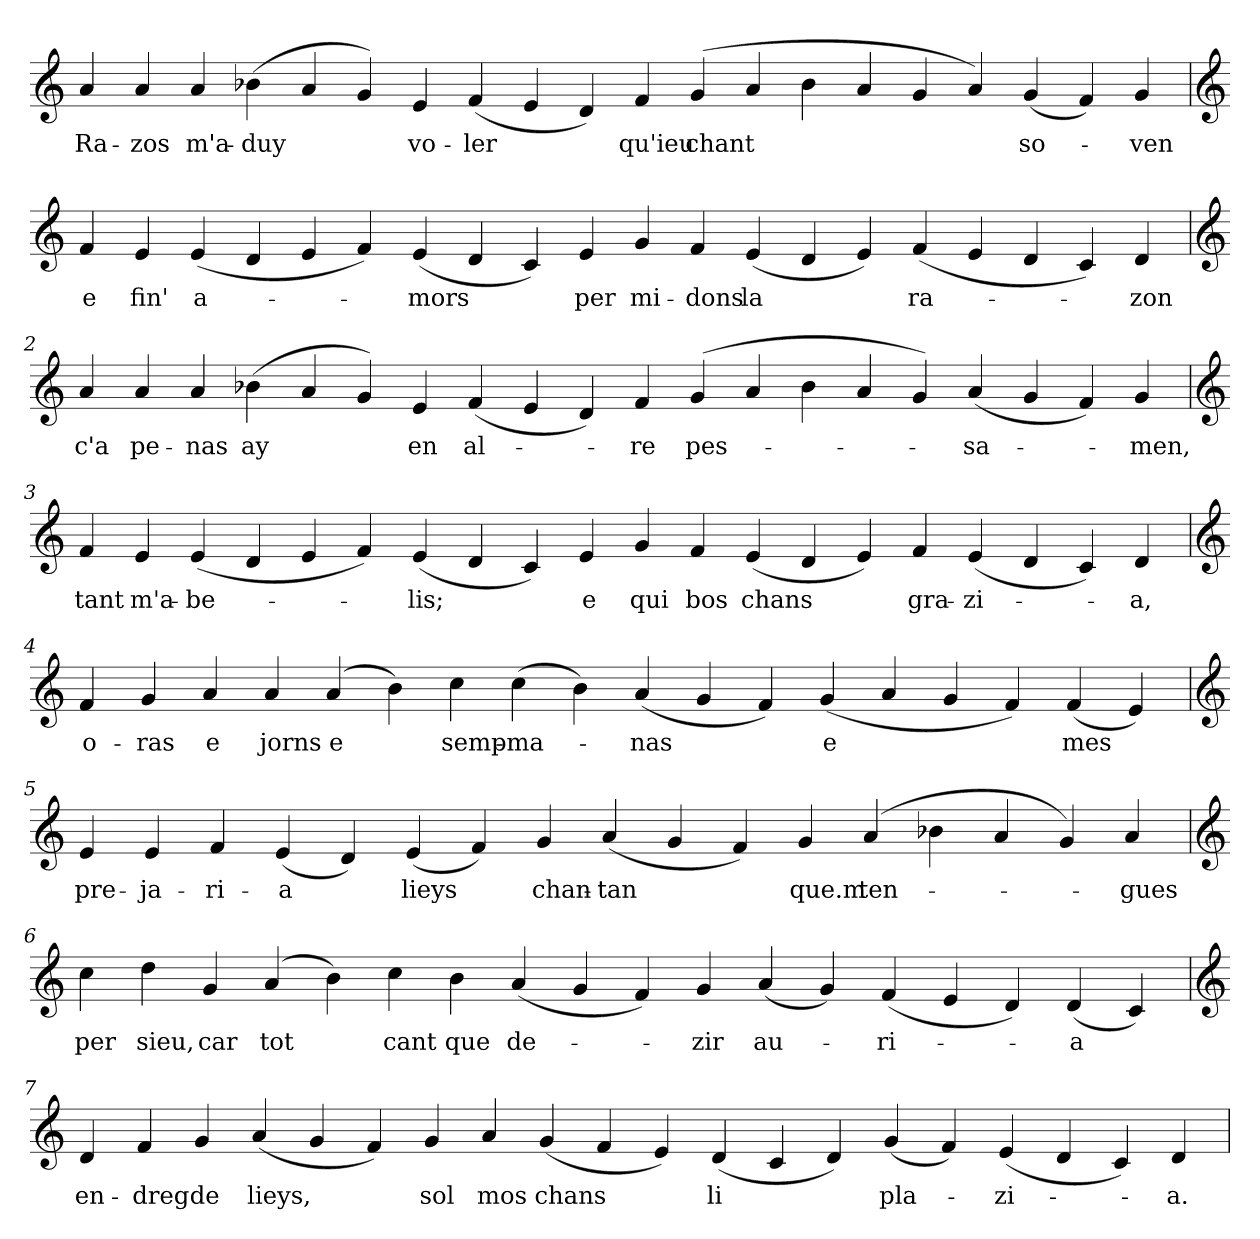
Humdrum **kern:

**kern	**text
*part1	*part1
*staff1	*staff1
*clefG2	*
=	=
4a	Ra-
4a	-zos
4a	m'a-
(4b-X	-duy
4a	.
4g)	.
4e	vo-
(4f	-ler
4e	.
4d)	.
4f	qu'ieu
(4g	chant
4a	.
4b-	.
4a	.
4g	.
4a)	.
(4g	so-
4f)	.
4g	-ven
=1	=1
*clefG2	*
4f	e
4e	fin'
(4e	a-
4d	.
4e	.
4f)	.
(4e	-mors
4d	.
4c)	.
4e	per
4g	mi-
4f	-dons
(4e	la
4d	.
4e)	.
(4f	ra-
4e	.
4d	.
4c)	.
4d	-zon
=2	=2
*clefG2	*
4a	c'a
4a	pe-
4a	-nas
(4b-X	ay
4a	.
4g)	.
4e	en
(4f	al-
4e	.
4d)	.
4f	-re
(4g	pes-
4a	.
4b-	.
4a	.
4g)	.
(4a	-sa-
4g	.
4f)	.
4g	-men,
=3	=3
*clefG2	*
4f	tant
4e	m'a-
(4e	-be-
4d	.
4e	.
4f)	.
(4e	-lis;
4d	.
4c)	.
4e	e
4g	qui
4f	bos
(4e	chans
4d	.
4e)	.
4f	gra-
(4e	-zi-
4d	.
4c)	.
4d	-a,
=4	=4
*clefG2	*
4f	o-
4g	-ras
4a	e
4a	jorns
(4a	e
4b)	.
4cc	semp-
(4cc	-ma-
4b)	.
(4a	-nas
4g	.
4f)	.
(4g	e
4a	.
4g	.
4f)	.
(4f	mes
4e)	.
=5	=5
*clefG2	*
4e	pre-
4e	-ja-
4f	-ri-
(4e	-a
4d)	.
(4e	lieys
4f)	.
4g	chan-
(4a	-tan
4g	.
4f)	.
4g	que.m
(4a	ten-
4b-X	.
4a	.
4g)	.
4a	-gues
=6	=6
*clefG2	*
4cc	per
4dd	sieu,
4g	car
(4a	tot
4b)	.
4cc	cant
4b	que
(4a	de-
4g	.
4f)	.
4g	-zir
(4a	au-
4g)	.
(4f	-ri-
4e	.
4d)	.
(4d	-a
4c)	.
=7	=7
*clefG2	*
4d	en-
4f	-dreg
4g	de
(4a	lieys,
4g	.
4f)	.
4g	sol
4a	mos
(4g	chans
4f	.
4e)	.
(4d	li
4c	.
4d)	.
(4g	pla-
4f)	.
(4e	-zi-
4d	.
4c)	.
4d	-a.
=	=
*-	*-
